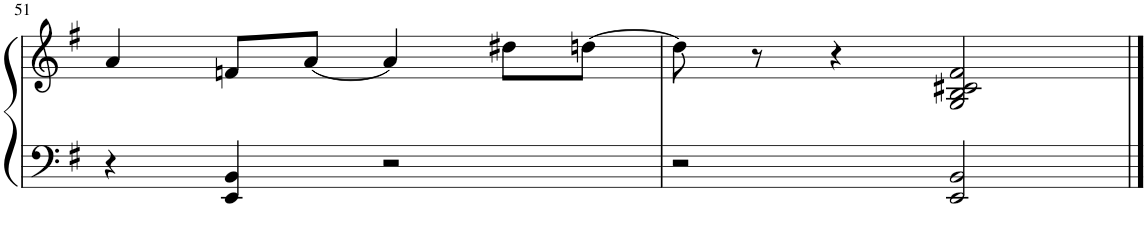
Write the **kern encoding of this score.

**kern	**kern
*part1	*part1
*staff2	*staff1
*I"Piano	*
*I'Pno.	*
!!LO:PB:g=z
*clefF4	*clefG2
*k[f#]	*k[f#]
*M4/4	*M4/4
*met(c)	*met(c)
=51	=51
4r	4a/
4EE/ 4BB/	8fn/L
.	[8a/J
2r	4a/]
.	8dd#X\L
.	[8ddn\J
=52	=52
2r	8dd\]
.	8r
.	4r
2EE/ 2BB/	2G/ 2B/ 2c#X/ 2f#/
==	==
*-	*-
